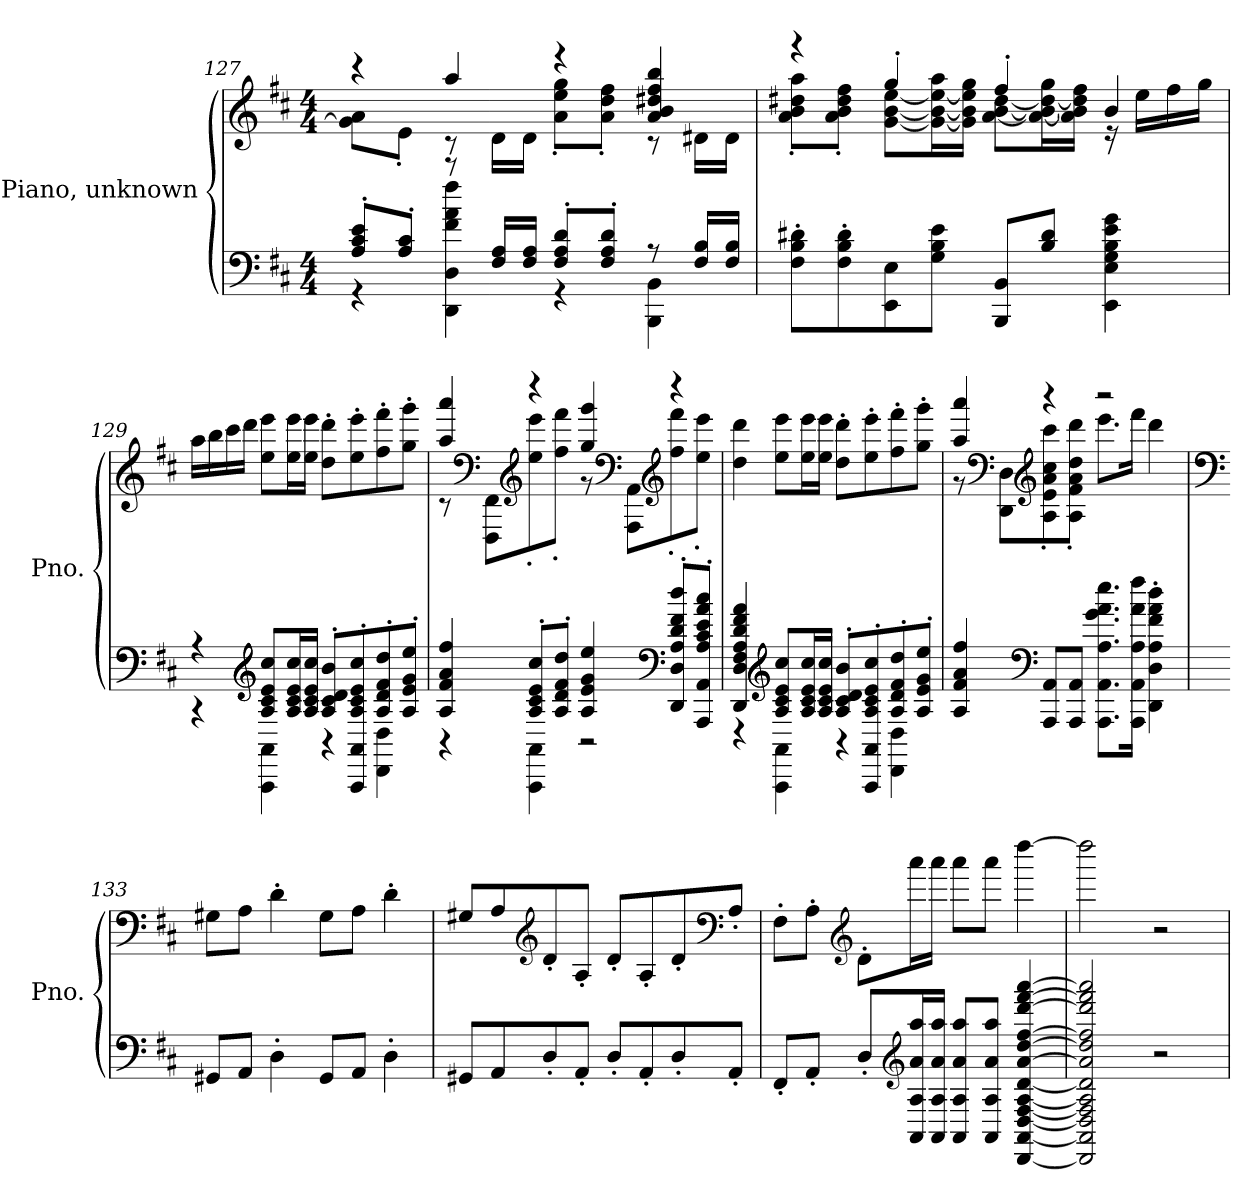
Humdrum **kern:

**kern	**kern
*part1	*part1
*staff2	*staff1
*I"Piano, unknown	*
*I'Pno.	*
*clefF4	*clefG2
*k[f#c#]	*k[f#c#]
*M4/4	*M4/4
=127	=127
*^	*^
8A/' 8c#/' 8e/'L	4r	4r	8g\] 8a\L
8A/' 8c#/'J	.	.	8e'\J
8r	4DD\ 4D\ 4f#\ 4a\ 4ff#\	4aa/	8r
16F#/ 16A/LL	.	.	16d\LL
16F#/ 16A/JJ	.	.	16d\JJ
8F#/' 8A/' 8d/'L	4r	4r	8a\' 8ee\' 8gg\'L
8F#/' 8A/' 8d/'J	.	.	8a\' 8dd\' 8ff#\'J
8r	4BBB\ 4BB\	4a/ 4b/ 4dd#X/ 4ff#/ 4bb/	8r
16F#/ 16B/LL	.	.	16d#X\LL
16F#/ 16B/JJ	.	.	16d#\JJ
*v	*v	*	*
!!LO:LB:g=z	!!
=128	=128	=128
8F#\' 8B\' 8d#X\'L	4r	8a\' 8b\' 8dd#X\' 8aa\'L
8F#\' 8B\' 8d#\'	.	8a\' 8b\' 8dd#\' 8ff#\'J
8EE\ 8E\	4gg'/	[8g\ [8b\ [8ee\L
8G\ 8B\ 8e\J	.	16g\_ 16b\_ 16ee\_ 16aa\L
.	.	16g\] 16b\] 16ee\] 16gg\JJ
8BBB/ 8BB/L	4ff#'/	[8a\ [8b\ [8dd#\L
8B/ 8d#/J	.	16a\_ 16b\_ 16dd#\_ 16gg\L
.	.	16a\] 16b\] 16dd#\] 16ff#\JJ
4EE\ 4E\ 4G\ 4B\ 4e\ 4g\	4b/	16r
.	.	16ee\LL
.	.	16ff#\
.	.	16gg\JJ
*	*v	*v
=129	=129
*^	*
4r	4r	16aa\LL
.	.	16bb\
.	.	16ccc#\
.	.	16ddd\JJ
*clefG2	*	*
8A/ 8c#/ 8e/ 8cc#/L	4AAA\ 4AA\	8ee\ 8eee\L
16A/ 16c#/ 16e/ 16cc#/L	.	16ee\ 16eee\L
16A/ 16c#/ 16e/ 16cc#/JJ	.	16ee\ 16eee\JJ
8A/' 8c#/' 8d/' 8b/'L	4r	8dd\' 8ddd\'L
8AAA/' 8AA/' 8A/' 8c#/' 8e/' 8cc#/'	.	8ee\' 8eee\'
8A/' 8d/' 8f#/' 8dd/'	4DD\ 4D\	8ff#\' 8fff#\'
8A/' 8e/' 8g/' 8ee/'J	.	8gg\' 8ggg\'J
!!LO:LB:g=z
=130	=130	=130
*	*	*^
4A/ 4f#/ 4a/ 4ff#/	4r	4aa/ 4aaa/	8r
*	*	*clefF4	*
.	.	.	8FFF#\ 8FF#\L
*	*	*clefG2	*
8A/' 8c#/' 8e/' 8cc#/'L	4AAA\ 4AA\	4r	8ee\' 8eee\'
8A/' 8d/' 8f#/' 8dd/'J	.	.	8ff#\' 8fff#\'J
4A/ 4e/ 4g/ 4ee/	2r	4gg/ 4ggg/	8r
*	*	*clefF4	*
.	.	.	8AAA\ 8AA\L
*clefF4	*	*clefG2	*
8DD/' 8D/' 8A/' 8d/' 8f#/' 8dd/'L	.	4r	8ff#\' 8fff#\'
8AAA/' 8AA/' 8A/' 8c#/' 8e/' 8a/' 8cc#/'J	.	.	8ee\' 8eee\'J
*	*	*v	*v
=131	=131	=131
4DD/ 4D/ 4F#/ 4A/ 4d/ 4f#/ 4a/	4r	4dd\ 4ddd\
*clefG2	*	*
8A/ 8c#/ 8e/ 8cc#/L	4AAA\ 4AA\	8ee\ 8eee\L
16A/ 16c#/ 16e/ 16cc#/L	.	16ee\ 16eee\L
16A/ 16c#/ 16e/ 16cc#/JJ	.	16ee\ 16eee\JJ
8A/' 8c#/' 8d/' 8b/'L	4r	8dd\' 8ddd\'L
8AAA/' 8AA/' 8A/' 8c#/' 8e/' 8cc#/'	.	8ee\' 8eee\'
8A/' 8d/' 8f#/' 8dd/'	4DD\ 4D\	8ff#\' 8fff#\'
8A/' 8e/' 8g/' 8ee/'J	.	8gg\' 8ggg\'J
*v	*v	*
=132	=132
*	*^
4A/ 4f#/ 4a/ 4ff#/	4aa/ 4aaa/	8r
*	*clefF4	*
.	.	8DD\ 8D\L
*clefF4	*clefG2	*
8AAA/ 8AA/L	4r	8A\' 8e\' 8a\' 8cc#\' 8ccc#\'
8AAA/ 8AA/J	.	8A\' 8f#\' 8a\' 8dd\' 8ddd\'J
8.AAA\ 8.AA\ 8.A\ 8.g\ 8.a\ 8.ee\L	2r	8.eee\L
16AAA\ 16AA\ 16A\ 16a\ 16ff#\Jk	.	16fff#\Jk
4DD\' 4D\' 4A\' 4f#\' 4a\' 4dd\'	.	4ddd\
*	*v	*v
!!LO:PB:g=z
=133	=133
*	*clefF4
8GG#X/L	8G#X\L
8AA/J	8A\J
4D'\	4d'\
8GG#/L	8G#\L
8AA/J	8A\J
4D'\	4d'\
=134	=134
8GG#X/L	8G#X/L
8AA/	8A/
*	*clefG2
8D'/	8d'/
8AA'/J	8A'/J
8D'/L	8d'/L
8AA'/	8A'/
8D'/	8d'/
*	*clefF4
8AA'/J	8A'/J
=135	=135
8FF#'/L	8F#'\L
8AA'/J	8A'\J
*	*clefG2
8D'/L	8d'\L
*clefG2	*
16AA/ 16A/ 16a/ 16aa/L	16aaa\L
16AA/ 16A/ 16a/ 16aa/JJ	16aaa\JJ
8AA/ 8A/ 8a/ 8aa/L	8aaa\L
8AA/ 8A/ 8a/ 8aa/J	8aaa\J
[4DD/ [4AA/ [4D/ [4F#/ [4A/ [4d/ [4a/ [4dd/ [4ff#/ [4ddd/ [4fff#/ [4aaa/	[4dddd\
=136	=136
2DD/] 2AA/] 2D/] 2F#/] 2A/] 2d/] 2a/] 2dd/] 2ff#/] 2ddd/] 2fff#/] 2aaa/]	2dddd\]
2r	2r
=	=
*-	*-
